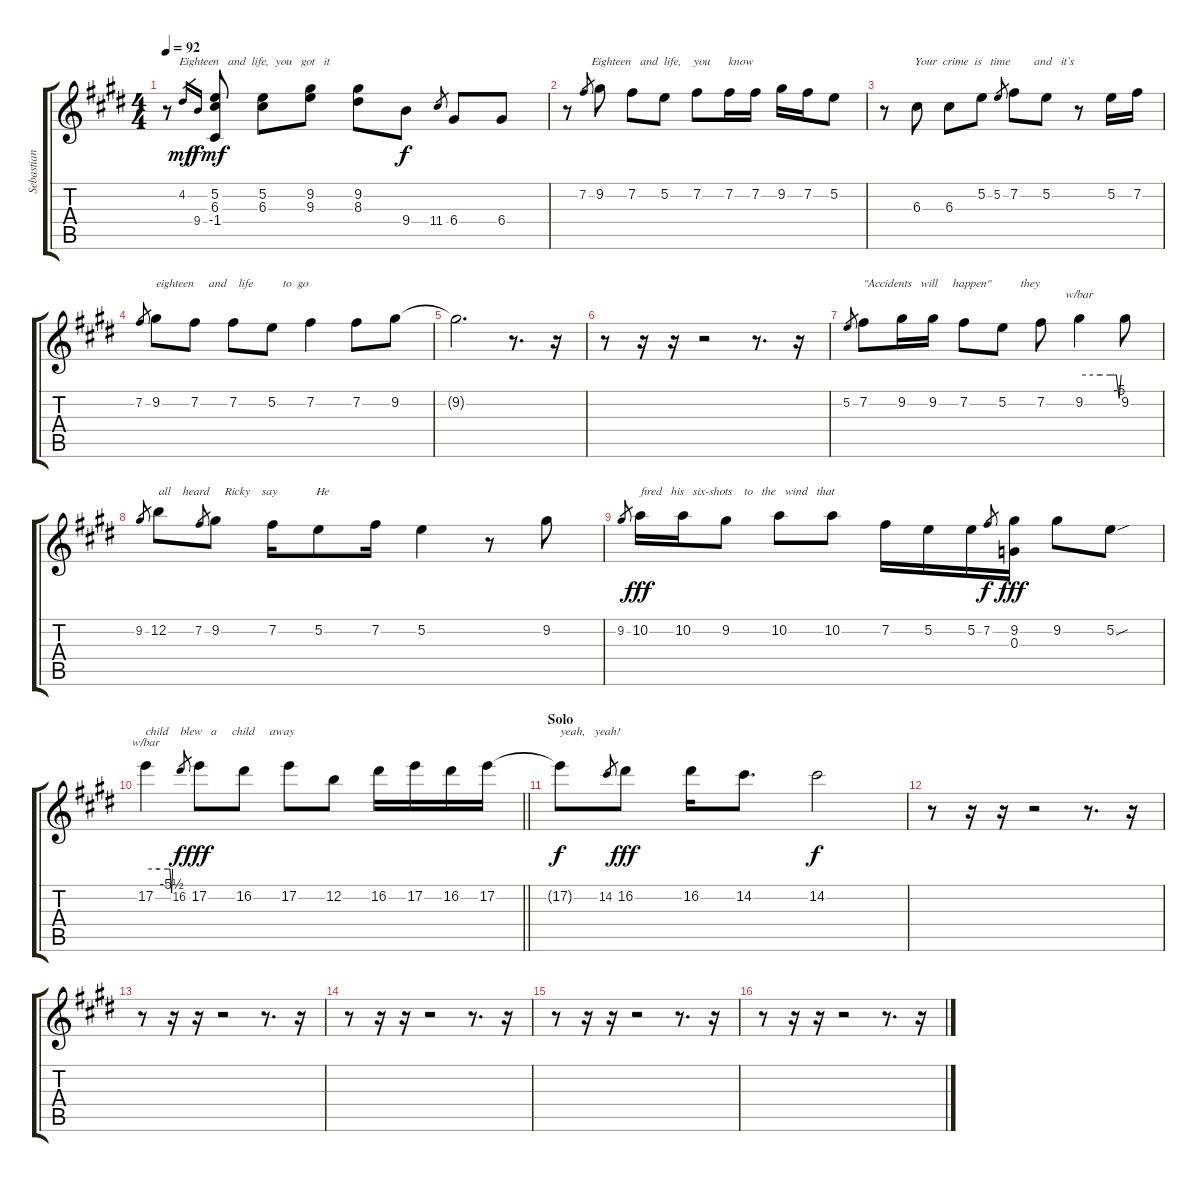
\track ("Sebastian  Bach" "Sebastian ") {instrument overdrivenguitar}
\staff {score tabs}
\tuning (E4 B3 G3 D3 A2 E2) {hide}
\ts (4 4)
\tempo 92
\clef g2
\ks e
r.8{txt "    Eighteen   and  life,  you   got   it" dy f} 4.2.16{gr dy mf} 9.4.16{gr dy f} (5.2 6.3 -1.4).8{dy mf} (5.2 6.3).8 (9.2 9.3).8 (9.2 8.3).8 9.4.8{dy f} 11.4.8{gr} 6.4.8 6.4.8 |
r.8{txt "        Eighteen   and  life,    you      know"} 7.2.8{gr} 9.2.8 7.2.8 5.2.8 7.2.8 7.2.16 7.2.16 9.2.16 7.2.16 5.2.8 |
r.8{txt "          Your  crime  is   time        and   it`s"} 6.3.8 6.3.8 5.2.8 5.2.8{gr} 7.2.8 5.2.8 r.8 5.2.16 7.2.16 |
7.2.8{gr} 9.2.8{txt "eighteen     and    life          to  go"} 7.2.8 7.2.8 5.2.8 7.2.4 7.2.8 9.2.8 |
9.2{t}.2{d} r.8{d} r.16 |
r.8 r.16 r.16 r.2 r.8{d} r.16 |
5.2.8{gr} 7.2.8{txt "\"Accidents   will     happen\"          they   "} 9.2.16 9.2.16 7.2.8 5.2.8 7.2.8 9.2.4{tbe (custom default 0 0 30 0 44 0 50 0 53 0 57 -20 60 0)} 9.2.8 |
9.2.8{gr} 12.2.8{txt "all    heard     Ricky    say             He"} 7.2.8{gr} 9.2.8 7.2.16 5.2.8 7.2.16 5.2.4 r.8 9.2.8 |
9.2.8{gr} 10.2.16{txt "fired   his   six-shots    to   the   wind   that" dy fff} 10.2.16 9.2.8 10.2.8 10.2.8 7.2.16 5.2.16 5.2.16 7.2.8{gr dy f} (9.2 0.3).16{dy fff} 9.2.8 5.2{sou}.8 |
\barLineRight lightlight
17.2.4{tbe (custom default 0 0 30 0 49 0 51 0 54 0 58 -22 60 0) txt "child    blew   a     child     away"} 16.2.8{gr dy f} 17.2.8{dy fff} 16.2.8 17.2.8 12.2.8 16.2.16 17.2.16 16.2.16 17.2.16 |
\section ("" "Solo")
17.2{t}.8{txt "yeah,   yeah!" dy f} 14.2.8{gr} 16.2.8{dy fff} 16.2.16 14.2.8{d} 14.2.2{dy f} |
r.8 r.16 r.16 r.2 r.8{d} r.16 |
r.8 r.16 r.16 r.2 r.8{d} r.16 |
r.8 r.16 r.16 r.2 r.8{d} r.16 |
r.8 r.16 r.16 r.2 r.8{d} r.16 |
r.8 r.16 r.16 r.2 r.8{d} r.16
